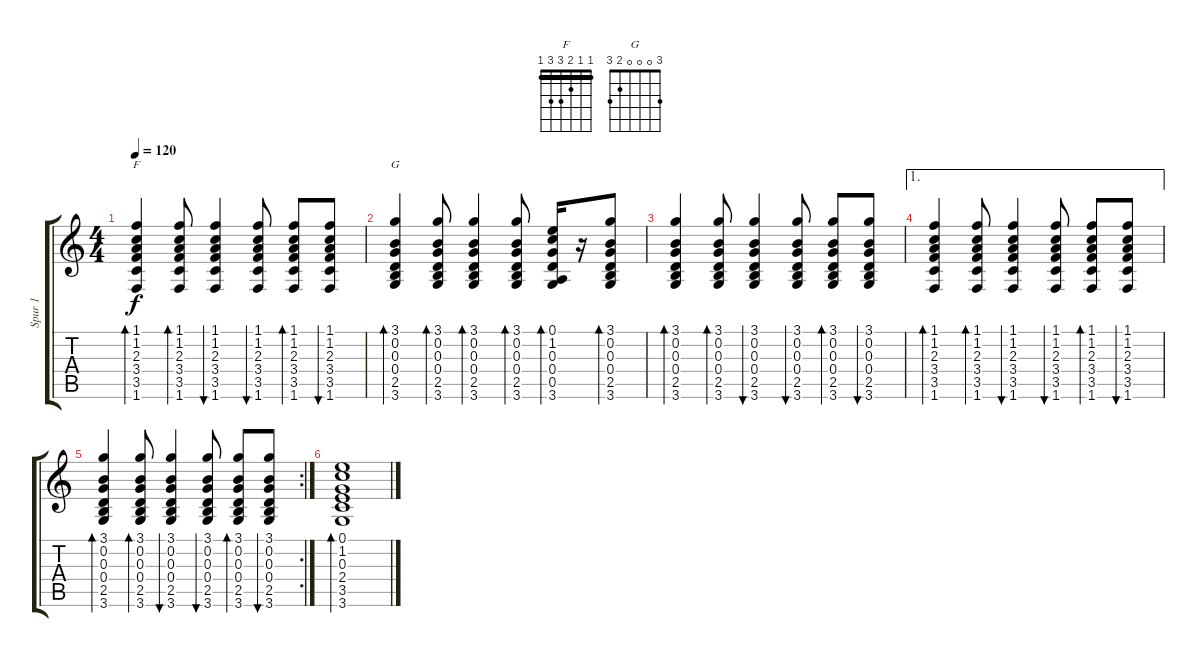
\track ("Spur 1" "Spur 1") {instrument acousticguitarnylon}
\staff {score tabs}
\tuning (E4 B3 G3 D3 A2 E2) {hide}
\chord ("F" 1 1 2 3 3 1) {barre 1}
\chord ("G" 3 0 0 0 2 3)
\ts (4 4)
\tempo 120
\clef g2
\ks c
(1.1 1.2 2.3 3.4 3.5 1.6).4{bd 30 ch "F" dy f} (1.1 1.2 2.3 3.4 3.5 1.6).8{bd 30} (1.1 1.2 2.3 3.4 3.5 1.6).4{bu 30} (1.1 1.2 2.3 3.4 3.5 1.6).8{bu 30} (1.1 1.2 2.3 3.4 3.5 1.6).8{bd 30} (1.1 1.2 2.3 3.4 3.5 1.6).8{bu 30} |
(3.1 0.2 0.3 0.4 2.5 3.6).4{bd 30 ch "G"} (3.1 0.2 0.3 0.4 2.5 3.6).8{bd 30} (3.1 0.2 0.3 0.4 2.5 3.6).4{bd 30} (3.1 0.2 0.3 0.4 2.5 3.6).8{bd 30} (0.1 1.2 0.3 0.4 0.5 3.6).16{bd 30} r.16 (3.1 0.2 0.3 0.4 2.5 3.6).8{bd 30} |
(3.1 0.2 0.3 0.4 2.5 3.6).4{bd 30} (3.1 0.2 0.3 0.4 2.5 3.6).8{bd 30} (3.1 0.2 0.3 0.4 2.5 3.6).4{bu 30} (3.1 0.2 0.3 0.4 2.5 3.6).8{bu 30} (3.1 0.2 0.3 0.4 2.5 3.6).8{bd 30} (3.1 0.2 0.3 0.4 2.5 3.6).8{bu 30} |
\ae 1
(1.1 1.2 2.3 3.4 3.5 1.6).4{bd 30} (1.1 1.2 2.3 3.4 3.5 1.6).8{bd 30} (1.1 1.2 2.3 3.4 3.5 1.6).4{bu 30} (1.1 1.2 2.3 3.4 3.5 1.6).8{bu 30} (1.1 1.2 2.3 3.4 3.5 1.6).8{bd 30} (1.1 1.2 2.3 3.4 3.5 1.6).8{bu 30} |
\rc 2
(3.1 0.2 0.3 0.4 2.5 3.6).4{bd 30} (3.1 0.2 0.3 0.4 2.5 3.6).8{bd 30} (3.1 0.2 0.3 0.4 2.5 3.6).4{bu 30} (3.1 0.2 0.3 0.4 2.5 3.6).8{bu 30} (3.1 0.2 0.3 0.4 2.5 3.6).8{bd 30} (3.1 0.2 0.3 0.4 2.5 3.6).8{bu 30} |
(0.1 1.2 0.3 2.4 3.5 3.6).1{bd 60}
